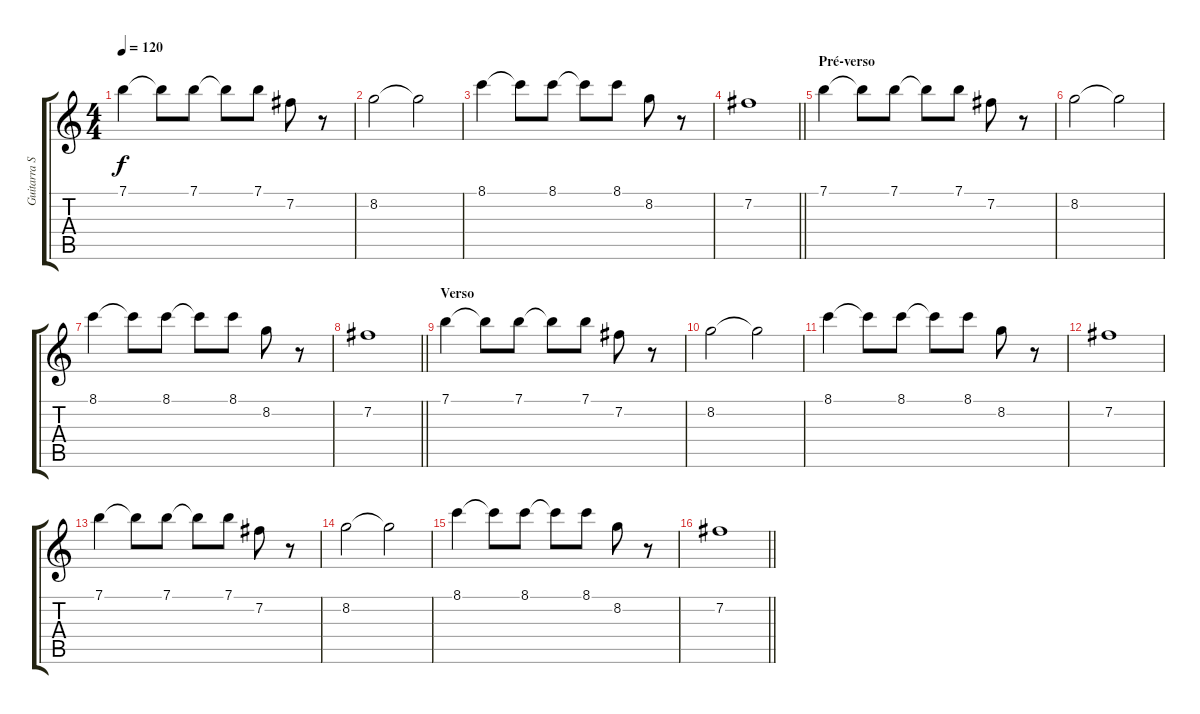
\track ("Guitarra Solo" "Guitarra S") {instrument electricguitarjazz}
\staff {score tabs}
\tuning (E4 B3 G3 D3 A2 E2) {hide}
\ts (4 4)
\tempo 120
\clef g2
\ks c
7.1.4{dy f} 7.1{t}.8 7.1.8 7.1{t}.8 7.1.8 7.2.8 r.8 |
8.2.2 8.2{t}.2 |
8.1.4 8.1{t}.8 8.1.8 8.1{t}.8 8.1.8 8.2.8 r.8 |
\barLineRight lightlight
7.2.1 |
\section ("" "Pré-verso")
7.1.4{volume 9} 7.1{t}.8 7.1.8 7.1{t}.8 7.1.8 7.2.8 r.8 |
8.2.2 8.2{t}.2 |
8.1.4 8.1{t}.8 8.1.8 8.1{t}.8 8.1.8 8.2.8 r.8 |
\barLineRight lightlight
7.2.1 |
\section ("" "Verso")
7.1.4{volume 11} 7.1{t}.8 7.1.8 7.1{t}.8 7.1.8 7.2.8 r.8 |
8.2.2 8.2{t}.2 |
8.1.4 8.1{t}.8 8.1.8 8.1{t}.8 8.1.8 8.2.8 r.8 |
7.2.1 |
7.1.4{volume 11} 7.1{t}.8 7.1.8 7.1{t}.8 7.1.8 7.2.8 r.8 |
8.2.2 8.2{t}.2 |
8.1.4 8.1{t}.8 8.1.8 8.1{t}.8 8.1.8 8.2.8 r.8 |
\barLineRight lightlight
7.2.1
